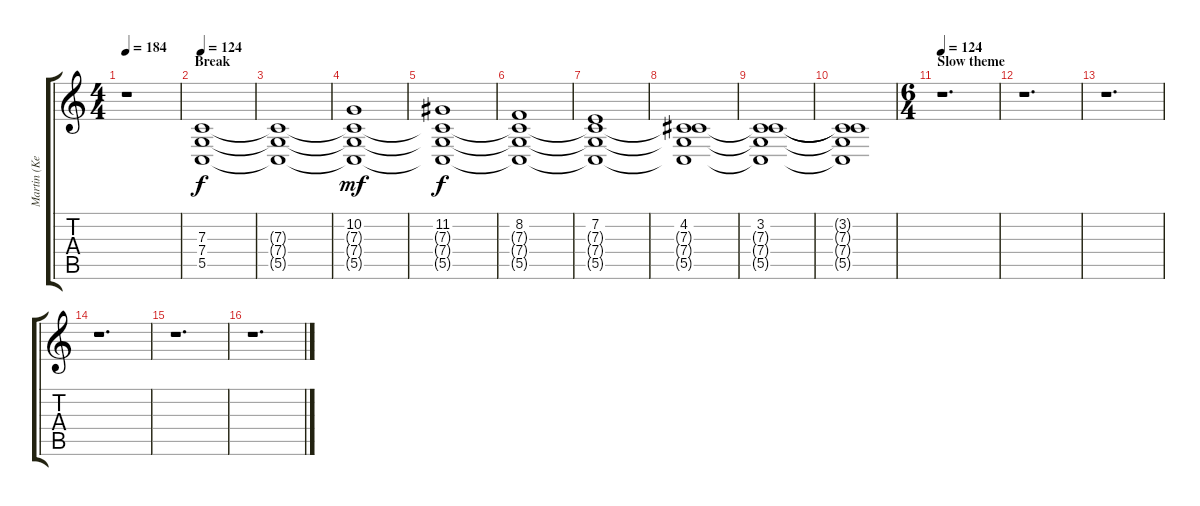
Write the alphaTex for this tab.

\track ("Martin (KeybChoir)" "Martin (Ke") {instrument pad4choir}
\staff {score tabs}
\tuning (D4 A3 F3 C3 G2 D2) {hide}
\ts (4 4)
\tempo 184
\clef g2
\ks c
r.1{dy f} |
\section ("" "Break")
\tempo 124
(7.3 7.4 5.5).1{volume 13 balance 7 instrument pad4choir} |
(7.3{t} 7.4{t} 5.5{t}).1 |
(10.2 7.3{t} 7.4{t} 5.5{t}).1{dy mf} |
(11.2 7.3{t} 7.4{t} 5.5{t}).1{dy f} |
(8.2 7.3{t} 7.4{t} 5.5{t}).1 |
(7.2 7.3{t} 7.4{t} 5.5{t}).1 |
(4.2 7.3{t} 7.4{t} 5.5{t}).1 |
(3.2 7.3{t} 7.4{t} 5.5{t}).1 |
(3.2{t} 7.3{t} 7.4{t} 5.5{t}).1 |
\ts (6 4)
\section ("" "Slow theme")
\tempo 124
r.1{d} |
r.1{d} |
r.1{d} |
r.1{d} |
r.1{d} |
r.1{d}
